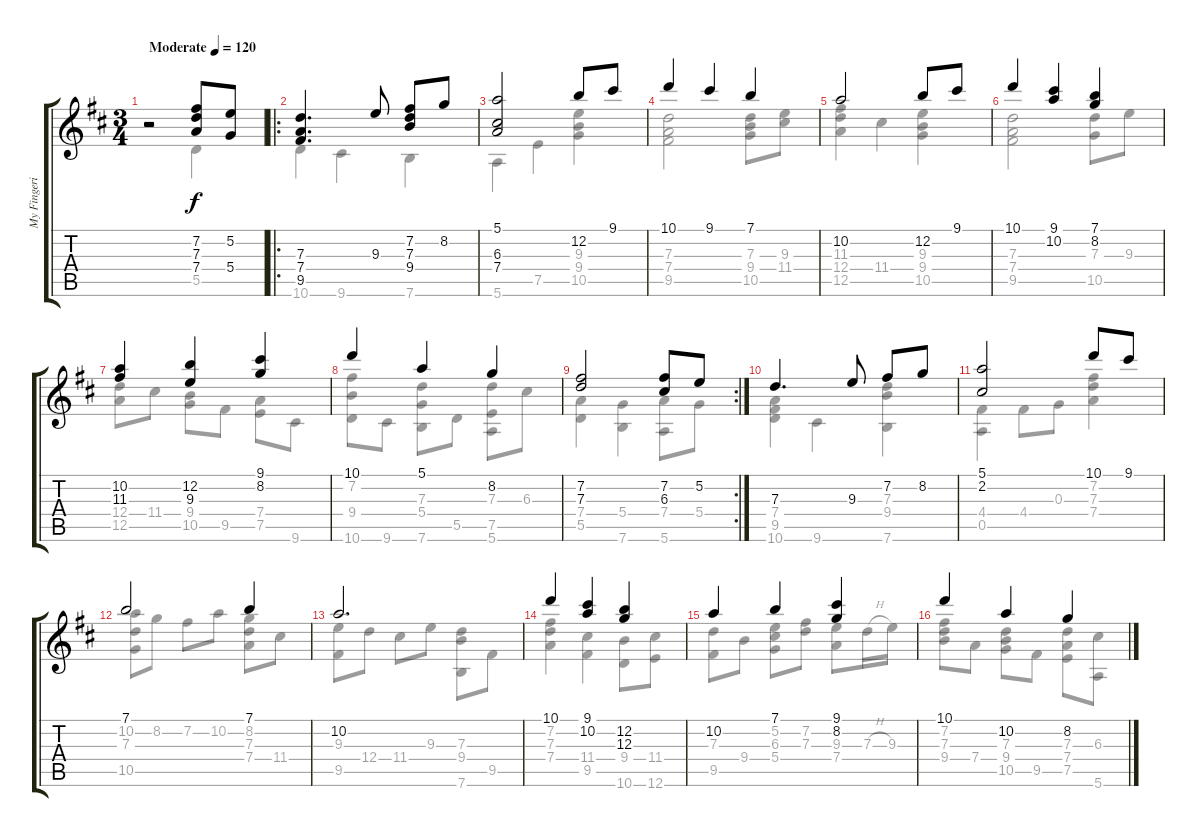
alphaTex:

\track ("My Fingering" "My Fingeri") {instrument acousticguitarsteel}
\staff {score tabs}
\tuning (E4 B3 G3 D3 A2 E2) {hide}
\voice
\ts (3 4)
\tempo (120 "Moderate")
\clef g2
\ks d
r.2{dy f instrument acousticguitarsteel} (7.2 7.3 7.4).8 (5.2 5.4).8 |
\ro
(7.3 7.4 9.5).4{d} 9.3.8 (7.2 7.3 9.4).8 8.2.8 |
(5.1 6.3 7.4).2 12.2.8 9.1.8 |
10.1.4 9.1.4 7.1.4 |
10.2.2 12.2.8 9.1.8 |
10.1.4 (9.1 10.2).4 (7.1 8.2).4 |
(10.2 11.3).4 (12.2 9.3).4 (9.1 8.2).4 |
10.1.4 5.1.4 8.2.4 |
\rc 2
(7.2 7.3).2 (7.2 6.3).8 5.2.8 |
7.3.4{d} 9.3.8 7.2.8 8.2.8 |
(5.1 2.2).2 10.1.8 9.1.8 |
7.1.2 7.1.4 |
10.2.2{d} |
10.1.4 (9.1 10.2).4 (12.2 12.3).4 |
10.2.4 7.1.4 (9.1 8.2).4 |
10.1.4 10.2.4 8.2.4
\voice
\clef g2
\ottava regular
\simile none
\ks d
r.2{dy f} 5.5.4 |
10.6.4 9.6.4 7.6.4 |
5.6.4 7.5.4 (9.3 9.4 10.5).4 |
(7.3 7.4 9.5).2 (7.3 9.4 10.5).8 (9.3 11.4).8 |
(11.3 12.4 12.5).4 11.4.4 (9.3 9.4 10.5).4 |
(7.3 7.4 9.5).2 (7.3 10.5).8 9.3.8 |
(12.4 12.5).8 11.4.8 (9.4 10.5).8 9.5.8 (7.4 7.5).8 9.6.8 |
(7.2 9.4 10.6).8 9.6.8 (7.3 5.4 7.6).8 5.5.8 (7.3 7.5 5.6).8 6.3.8 |
(7.4 5.5).4 (5.4 7.6).4 (7.4 5.6).8 5.4.8 |
(7.4 9.5 10.6).4 9.6.4 (7.3 9.4 7.6).4 |
(4.4 0.5).4 4.4.8 0.3.8 (7.2 7.3 7.4).4 |
(10.2 7.3 10.5).8 8.2.8 7.2.8 10.2.8 (8.2 7.3 7.4).8 11.4.8 |
(9.3 9.5).8 12.4.8 11.4.8 9.3.8 (7.3 9.4 7.6).8 9.5.8 |
(7.2 7.3 7.4).4 (11.4 9.5).4 (9.4 10.6).8 (11.4 12.6).8 |
(7.3 9.5).8 9.4.8 (5.2 6.3 5.4).8 (7.2 7.3).8 (9.3 7.4).8 7.3{h}.16 9.3.16 |
(7.2 7.3 9.4).8 7.4.8 (7.3 9.4 10.5).8 9.5.8 (7.3 7.4 7.5).8 (6.3 5.6).8
